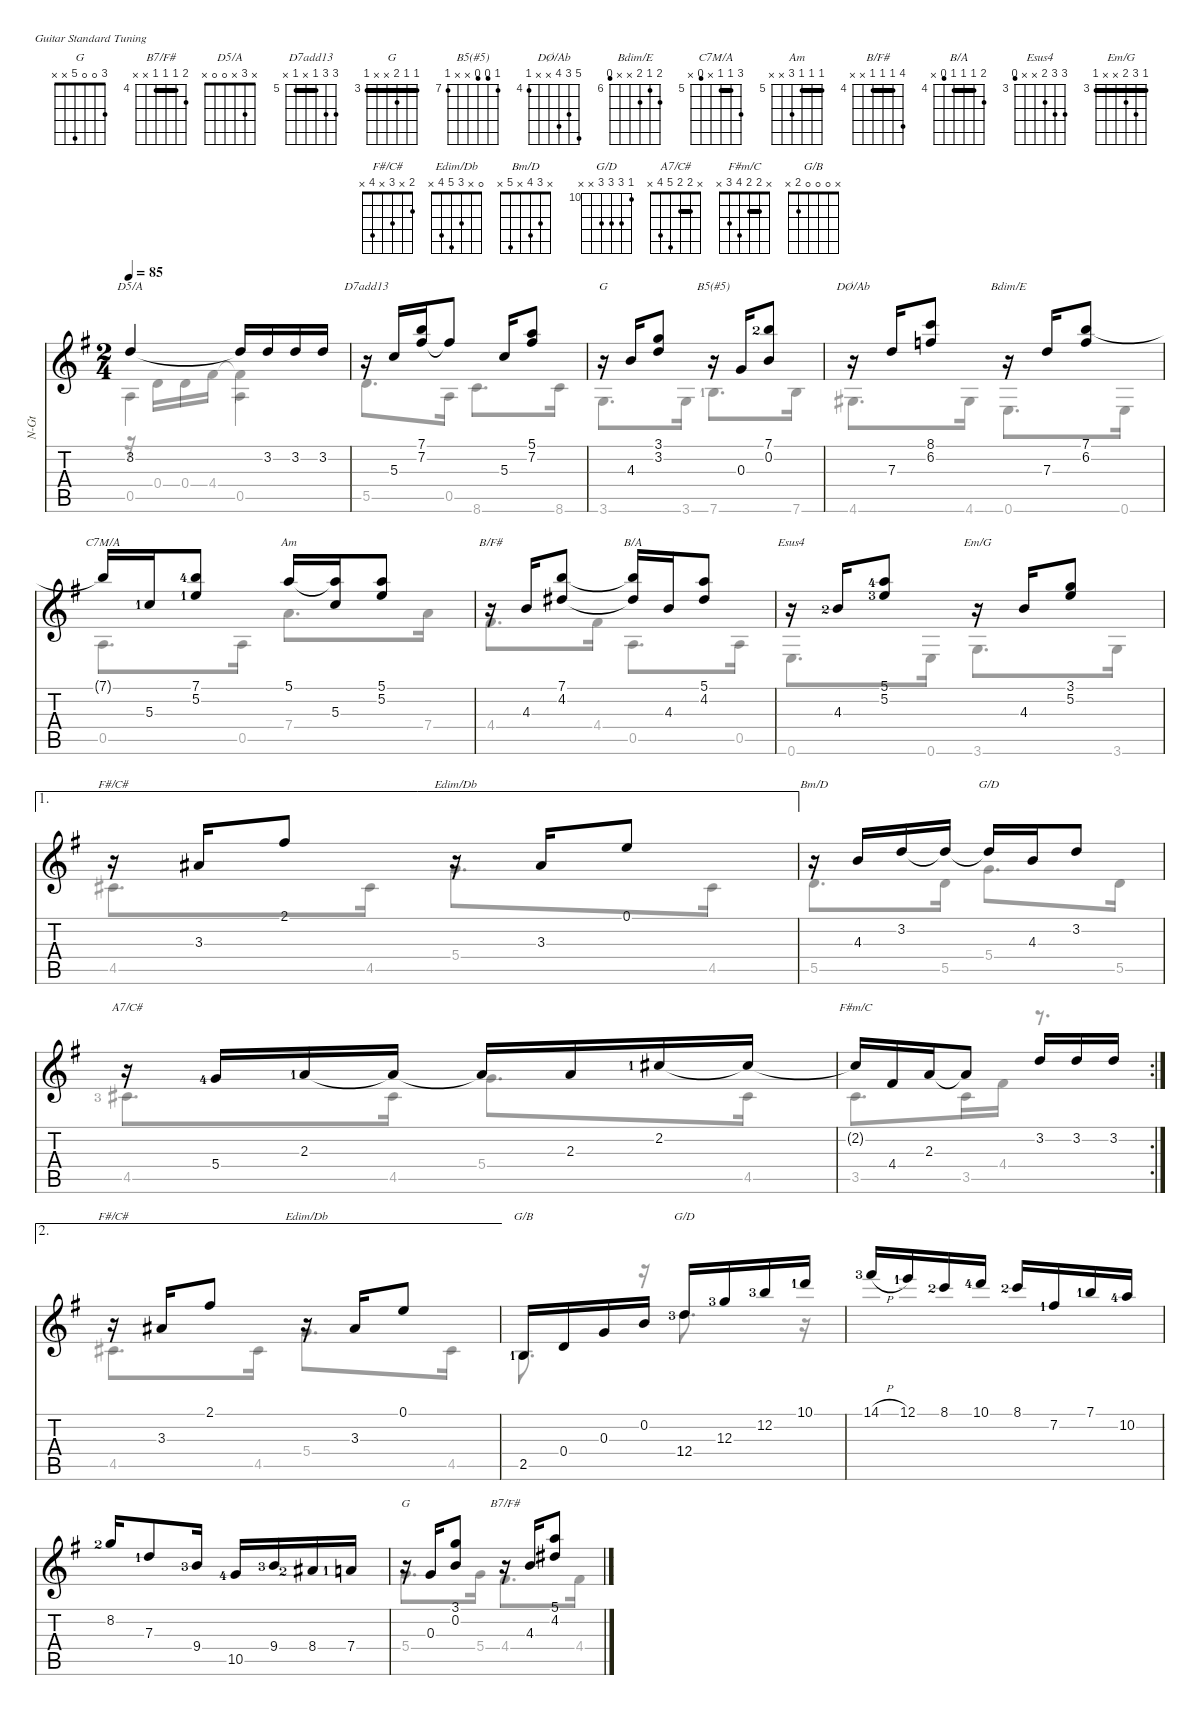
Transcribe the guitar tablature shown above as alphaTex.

\defaultSystemsLayout 4
\hideDynamics
\bracketExtendMode nobrackets
\otherSystemsTrackNameOrientation horizontal
\defaultBarNumberDisplay Hide
\track ("Nylon Guitar" "N-Gt") {instrument acousticguitarnylon}
\staff {score tabs}
\tuning (E4 B3 G3 D3 A2 E2)
\chord ("G " 3 0 0 5 x x)
\chord ("B7/F#" 5 4 4 4 x x) {firstfret 4 barre (4 4)}
\chord ("D5/A" x 3 x 0 0 x)
\chord ("D7add13" 7 7 5 x 5 x) {firstfret 5 barre 5}
\chord ("G" 3 3 4 x x 3) {firstfret 3 barre (3 3)}
\chord ("B5(#5)" 7 6 6 x x 7) {firstfret 7}
\chord ("DØ/Ab" 8 6 7 x x 4) {firstfret 4}
\chord ("Bdim/E" 7 6 7 x x 5) {firstfret 6}
\chord ("C7M/A" 7 5 5 x 4 x) {firstfret 5 barre 5}
\chord ("Am" 5 5 5 7 x x) {firstfret 5 barre (5 5)}
\chord ("B/F#" 7 4 4 4 x x) {firstfret 4 barre (4 4)}
\chord ("B/A" 5 4 4 4 3 x) {firstfret 4 barre (4 4)}
\chord ("Esus4" 5 5 4 x x 2) {firstfret 3}
\chord ("Em/G" 3 5 4 x x 3) {firstfret 3 barre 3}
\chord ("F#/C#" 2 x 3 x 4 x)
\chord ("Edim/Db" 0 x 3 5 4 x)
\chord ("Bm/D" x 3 4 x 5 x)
\chord ("G/D" x 3 4 5 5 x)
\chord ("A7/C#" x 2 2 5 4 x) {barre 2}
\chord ("F#m/C" x 2 2 4 3 x) {barre 2}
\chord ("G/B" x 0 0 0 2 x)
\chord ("G/D" 10 12 12 12 x x) {firstfret 10}
\voice
\ts (2 4)
\tempo 85
\clef g2
\scale
1.00237
\ks eminor
3.2{acc forcenatural}.4{ch "D5/A" dy mf beam Up} 3.2{t acc forcenatural}.16{beam Up} 3.2{acc forcenatural}.16{beam Up} 3.2{acc forcenatural}.16{beam Up} 3.2{acc forcenatural}.16{beam Up} |
\scale
0.932719 r.16{ch "D7add13" beam Up} 5.3{acc forcenatural}.16{beam Up} (7.1{acc forcenatural} 7.2{acc #}).16{beam Up} 7.2{t acc #}.8{beam Up} 5.3{acc forcenatural}.16{beam Up} (5.1{acc forcenatural} 7.2{acc #}).8{beam Up} |
\scale
0.959717 r.16{ch "G" beam Up} 4.3{acc forcenatural}.16{beam Up} (3.1{acc forcenatural} 3.2{acc forcenatural}).8{beam Up} r.16{ch "B5(#5)" beam Up} 0.3{acc forcenatural}.16{beam Up} (0.2{acc forcenatural} 7.1{lf 3 acc forcenatural}).8{beam Up} |
\scale
1.11267 r.16{ch "DØ/Ab" beam Up} 7.3{acc forcenatural}.16{beam Up} (8.1{acc forcenatural} 6.2{acc forcenatural}).8{beam Up} r.16{ch "Bdim/E" beam Up} 7.3{acc forcenatural}.16{beam Up} (6.2{acc forcenatural} 7.1{acc forcenatural}).8{beam Up} |
\scale
0.98565 7.1{t acc forcenatural}.16{ch "C7M/A" beam Up} 5.3{lf 2 acc forcenatural}.16{beam Up} (5.2{lf 2 acc forcenatural} 7.1{lf 5 acc forcenatural}).8{beam Up} 5.1{acc forcenatural}.16{ch "Am" beam Up} (5.3{acc forcenatural} 5.1{t acc forcenatural}).16{beam Up} (5.2{acc forcenatural} 5.1{acc forcenatural}).8{beam Up} |
\scale
0.932233 r.16{ch "B/F#" beam Up} 4.3{acc forcenatural}.16{beam Up} (4.2{acc #} 7.1{acc forcenatural}).8{beam Up} (4.2{t acc #} 7.1{t acc forcenatural}).16{ch "B/A" beam Up} 4.3{acc forcenatural}.16{beam Up} (4.2{acc #} 5.1{acc forcenatural}).8{beam Up} |
\scale
0.969452 r.16{ch "Esus4" beam Up} 4.3{lf 3 acc forcenatural}.16{beam Up} (5.2{lf 4 acc forcenatural} 5.1{lf 5 acc forcenatural}).8{beam Up} r.16{ch "Em/G" beam Up} 4.3{acc forcenatural}.16{beam Up} (5.2{acc forcenatural} 3.1{acc forcenatural}).8{beam Up} |
\ae 1
\scale
1.12529 r.16{ch "F#/C#" beam Up} 3.3{acc #}.16{beam Up} 2.1{acc #}.8{beam Up} r.16{ch "Edim/Db" beam Up} 3.3{acc #}.16{beam Up} 0.1{acc forcenatural}.8{beam Up} |
\scale
0.866125 r.16{ch "Bm/D" beam Up} 4.3{acc forcenatural}.16{beam Up} 3.2{acc forcenatural}.16{beam Up} 3.2{t acc forcenatural}.16{beam Up} 3.2{t acc forcenatural}.16{ch "G/D" beam Up} 4.3{acc forcenatural}.16{beam Up} 3.2{acc forcenatural}.8{beam Up} |
\scale
0.997503 r.16{ch "A7/C#" beam Up} 5.4{lf 5 acc forcenatural}.16{beam Up} 2.3{lf 2 acc forcenatural}.16{beam Up} 2.3{t acc forcenatural}.16{beam Up} 2.3{t acc forcenatural}.16{beam Up} 2.3{acc forcenatural}.16{beam Up} 2.2{lf 2 acc #}.16{beam Up} 2.2{t acc #}.16{beam Up} |
\rc 2
\scale
1.01108 2.2{t acc #}.16{ch "F#m/C" beam Up} 4.4{acc #}.16{beam Up} 2.3{acc forcenatural}.16{beam Up} 2.3{t acc forcenatural}.8{beam Up} 3.2{acc forcenatural}.16{beam Up} 3.2{acc forcenatural}.16{beam Up} 3.2{acc forcenatural}.16{beam Up} |
\ae 2
\scale
1.14679 r.16{ch "F#/C#" beam Up} 3.3{acc #}.16{beam Up} 2.1{acc #}.8{beam Up} r.16{ch "Edim/Db" beam Up} 3.3{acc #}.16{beam Up} 0.1{acc forcenatural}.8{beam Up} |
\scale
0.952118 2.5{lf 2 acc forcenatural}.16{ch "G/B" beam Up} 0.4{acc forcenatural}.16{beam Up} 0.3{acc forcenatural}.16{beam Up} 0.2{acc forcenatural}.16{beam Up} 12.4{lf 4 acc forcenatural}.16{ch "G/D" beam Up} 12.3{lf 4 acc forcenatural}.16{beam Up} 12.2{lf 4 acc forcenatural}.16{beam Up} 10.1{lf 2 acc forcenatural}.16{beam Up} |
\scale
0.881922 14.1{h lf 4 acc #}.16{beam Up} 12.1{lf 2 acc forcenatural}.16{beam Up} 8.1{lf 3 acc forcenatural}.16{beam Up} 10.1{lf 5 acc forcenatural}.16{beam Up} 8.1{lf 3 acc forcenatural}.16{beam Up} 7.2{lf 2 acc #}.16{beam Up} 7.1{lf 2 acc forcenatural}.16{beam Up} 10.2{lf 5 acc forcenatural}.16{beam Up} |
\scale
1.01917 8.2{lf 3 acc forcenatural}.16{beam Up} 7.3{lf 2 acc forcenatural}.8{beam Up} 9.4{lf 4 acc forcenatural}.16{beam Up} 10.5{lf 5 acc forcenatural}.16{beam Up} 9.4{lf 4 acc forcenatural}.16{beam Up} 8.4{lf 3 acc #}.16{beam Up} 7.4{lf 2 acc forcenatural}.16{beam Up} |
\scale
1.11227 r.16{ch "G " beam Up} 0.3{acc forcenatural}.16{beam Up} (3.1{acc forcenatural} 0.2{acc forcenatural}).8{beam Up} r.16{ch "B7/F#" beam Up} 4.3{acc forcenatural}.16{beam Up} (4.2{acc #} 5.1{acc forcenatural}).8{beam Up}
\voice
\clef g2
\ottava regular
\simile none
\scale
1.00237
\ks eminor
0.5{acc forcenatural}.4{dy mf beam Down} 0.5{acc forcenatural}.4{beam Down} |
\scale
0.932719 5.5{acc forcenatural}.8{d beam Down} 0.5{acc forcenatural}.16{beam Down} 8.6{acc forcenatural}.8{d beam Down} 8.6{acc forcenatural}.16{beam Down} |
\scale
0.959717 3.6{acc forcenatural}.8{d beam Down} 3.6{acc forcenatural}.16{beam Down} 7.6{lf 2 acc forcenatural}.8{d beam Down} 7.6{acc forcenatural}.16{beam Down} |
\scale
1.11267 4.6{acc #}.8{d beam Down} 4.6{acc #}.16{beam Down} 0.6{acc forcenatural}.8{d beam Down} 0.6{acc forcenatural}.16{beam Down} |
\scale
0.98565 0.5{acc forcenatural}.8{d beam Down} 0.5{acc forcenatural}.16{beam Down} 7.4{acc forcenatural}.8{d beam Down} 7.4{acc forcenatural}.16{beam Down} |
\scale
0.932233 4.4{acc #}.8{d beam Down} 4.4{acc #}.16{beam Down} 0.5{acc forcenatural}.8{d beam Down} 0.5{acc forcenatural}.16{beam Down} |
\scale
0.969452 0.6{acc forcenatural}.8{d beam Down} 0.6{acc forcenatural}.16{beam Down} 3.6{acc forcenatural}.8{d beam Down} 3.6{acc forcenatural}.16{beam Down} |
\scale
1.12529 4.5{acc #}.8{d beam Down} 4.5{acc #}.16{beam Down} 5.4{acc forcenatural}.8{d beam Down} 4.5{acc #}.16{beam Down} |
\scale
0.866125 5.5{acc forcenatural}.8{d beam Down} 5.5{acc forcenatural}.16{beam Down} 5.4{acc forcenatural}.8{d beam Down} 5.5{acc forcenatural}.16{beam Down} |
\scale
0.997503 4.5{lf 4 acc #}.8{d beam Down} 4.5{acc #}.16{beam Down} 5.4{acc forcenatural}.8{d beam Down} 4.5{acc #}.16{beam Down} |
\scale
1.01108 3.5{acc forcenatural}.8{d beam Down} 3.5{acc forcenatural}.16{beam Down beam merge} 4.4{acc #}.16{beam Down} r.8{d beam Down} |
\scale
1.14679 4.5{acc #}.8{d beam Down} 4.5{acc #}.16{beam Down} 5.4{acc forcenatural}.8{d beam Down} 4.5{acc #}.16{beam Down} |
\scale
0.952118 2.5{acc forcenatural}.8{d beam Down} r.16{beam Down} 12.4{acc forcenatural}.8{d beam Down} r.16{beam Down} |
\scale
0.881922 |
\scale
1.01917 |
\scale
1.11227 5.4{acc forcenatural}.8{d beam Down} 5.4{acc forcenatural}.16{beam Down} 4.4{acc #}.8{d beam Down} 4.4{acc #}.16{beam Down}
\voice
\clef g2
\ottava regular
\simile none
\scale
1.00237
\ks eminor
r.16{dy mf beam Down} 0.4{acc forcenatural}.16{beam Down} 0.4{acc forcenatural}.16{beam Down} 4.4{acc #}.16{beam Down} 4.4{t acc #}.4{beam Down} |
\scale
0.932719 |
\scale
0.959717 |
\scale
1.11267 |
\scale
0.98565 |
\scale
0.932233 |
\scale
0.969452 |
\scale
1.12529 |
\scale
0.866125 |
\scale
0.997503 |
\scale
1.01108 |
\scale
1.14679 |
\scale
0.952118 |
\scale
0.881922 |
\scale
1.01917 |
\scale
1.11227
